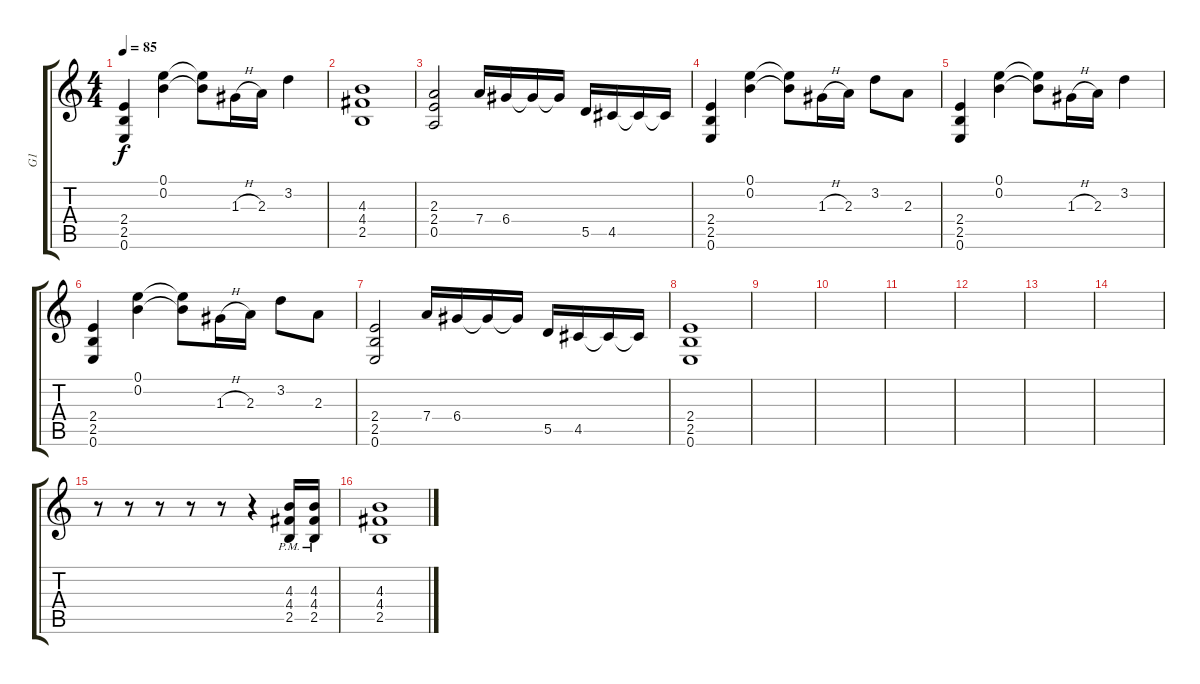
\track ("G1" "G1") {instrument distortionguitar}
\staff {score tabs}
\tuning (E4 B3 G3 D3 A2 E2) {hide}
\ts (4 4)
\tempo 85
\clef g2
\ks c
(2.4 2.5 0.6).4{dy f} (0.1 0.2).4 (0.1{t} 0.2{t}).8 1.3{h}.16 2.3.16 3.2.4 |
(4.3 4.4 2.5).1 |
(2.3 2.4 0.5).2 7.4.16 6.4.16 6.4{t}.16 6.4{t}.16 5.5.16 4.5.16 4.5{t}.16 4.5{t}.16 |
(2.4 2.5 0.6).4 (0.1 0.2).4 (0.1{t} 0.2{t}).8 1.3{h}.16 2.3.16 3.2.8 2.3.8 |
(2.4 2.5 0.6).4 (0.1 0.2).4 (0.1{t} 0.2{t}).8 1.3{h}.16 2.3.16 3.2.4 |
(2.4 2.5 0.6).4 (0.1 0.2).4 (0.1{t} 0.2{t}).8 1.3{h}.16 2.3.16 3.2.8 2.3.8 |
(2.4 2.5 0.6).2 7.4.16 6.4.16 6.4{t}.16 6.4{t}.16 5.5.16 4.5.16 4.5{t}.16 4.5{t}.16 |
(2.4 2.5 0.6).1 |
|
|
|
|
|
|
r.8 r.8 r.8 r.8 r.8 r.4 (4.3{pm} 4.4{pm} 2.5{pm}).16 (4.3{pm} 4.4{pm} 2.5{pm}).16 |
(4.3 4.4 2.5).1
